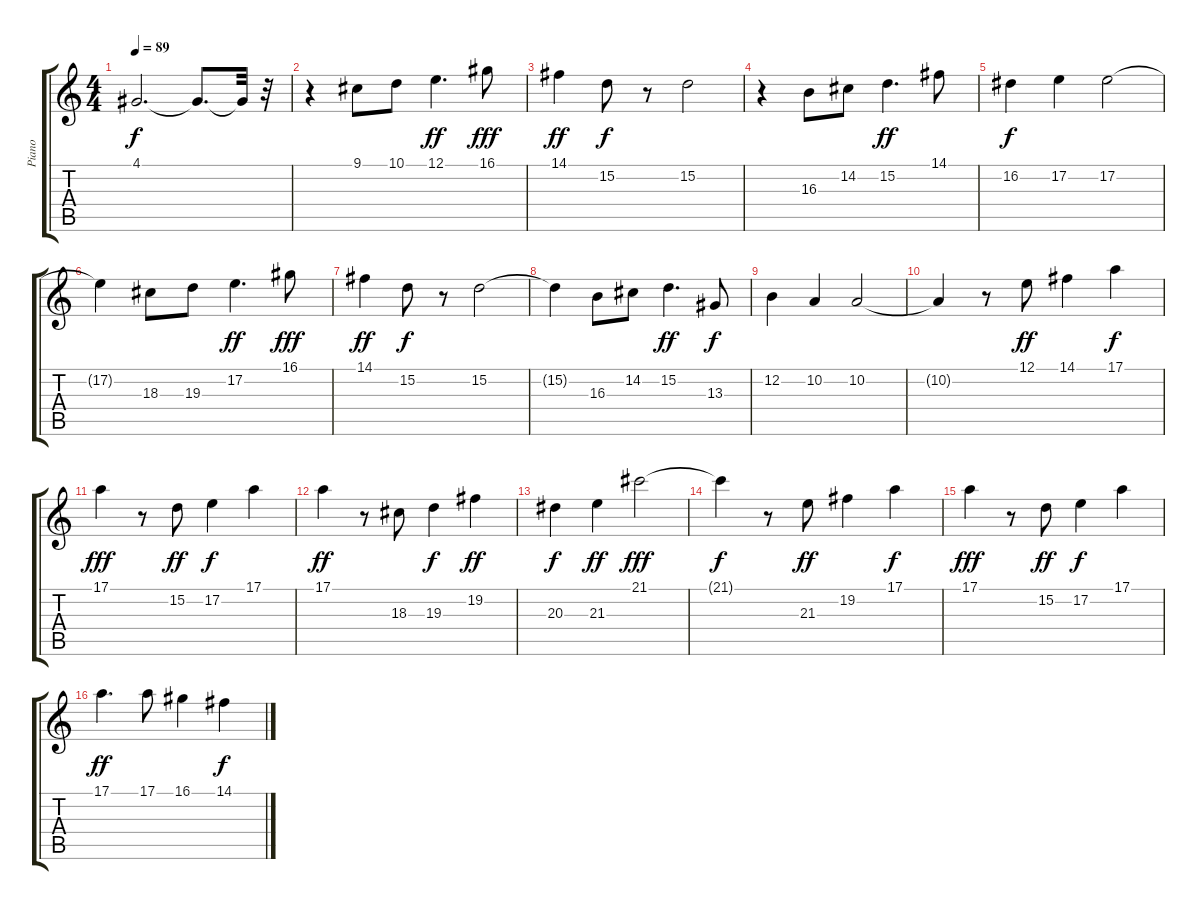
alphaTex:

\track ("Piano" "Piano") {instrument acousticgrandpiano}
\staff {score tabs}
\tuning (E4 B3 G3 D3 A2 E2) {hide}
\ts (4 4)
\tempo 89
\clef g2
\ks c
4.1{t}.2{d dy f} 4.1{t}.8{d} 4.1{t}.32 r.32 |
r.4 9.1.8 10.1.8 12.1.4{d dy ff} 16.1.8{dy fff} |
14.1.4{dy ff} 15.2.8{dy f} r.8 15.2.2 |
r.4 16.3.8 14.2.8 15.2.4{d dy ff} 14.1.8 |
16.2.4{dy f} 17.2.4 17.2.2 |
17.2{t}.4 18.3.8 19.3.8 17.2.4{d dy ff} 16.1.8{dy fff} |
14.1.4{dy ff} 15.2.8{dy f} r.8 15.2.2 |
15.2{t}.4 16.3.8 14.2.8 15.2.4{d dy ff} 13.3.8{dy f} |
12.2.4 10.2.4 10.2.2 |
10.2{t}.4 r.8 12.1.8{dy ff} 14.1.4 17.1.4{dy f} |
17.1.4{dy fff} r.8 15.2.8{dy ff} 17.2.4{dy f} 17.1.4 |
17.1.4{dy ff} r.8 18.3.8 19.3.4{dy f} 19.2.4{dy ff} |
20.3.4{dy f} 21.3.4{dy ff} 21.1.2{dy fff} |
21.1{t}.4{dy f} r.8 21.3.8{dy ff} 19.2.4 17.1.4{dy f} |
17.1.4{dy fff} r.8 15.2.8{dy ff} 17.2.4{dy f} 17.1.4 |
17.1.4{d dy ff} 17.1.8 16.1.4 14.1.4{dy f}
